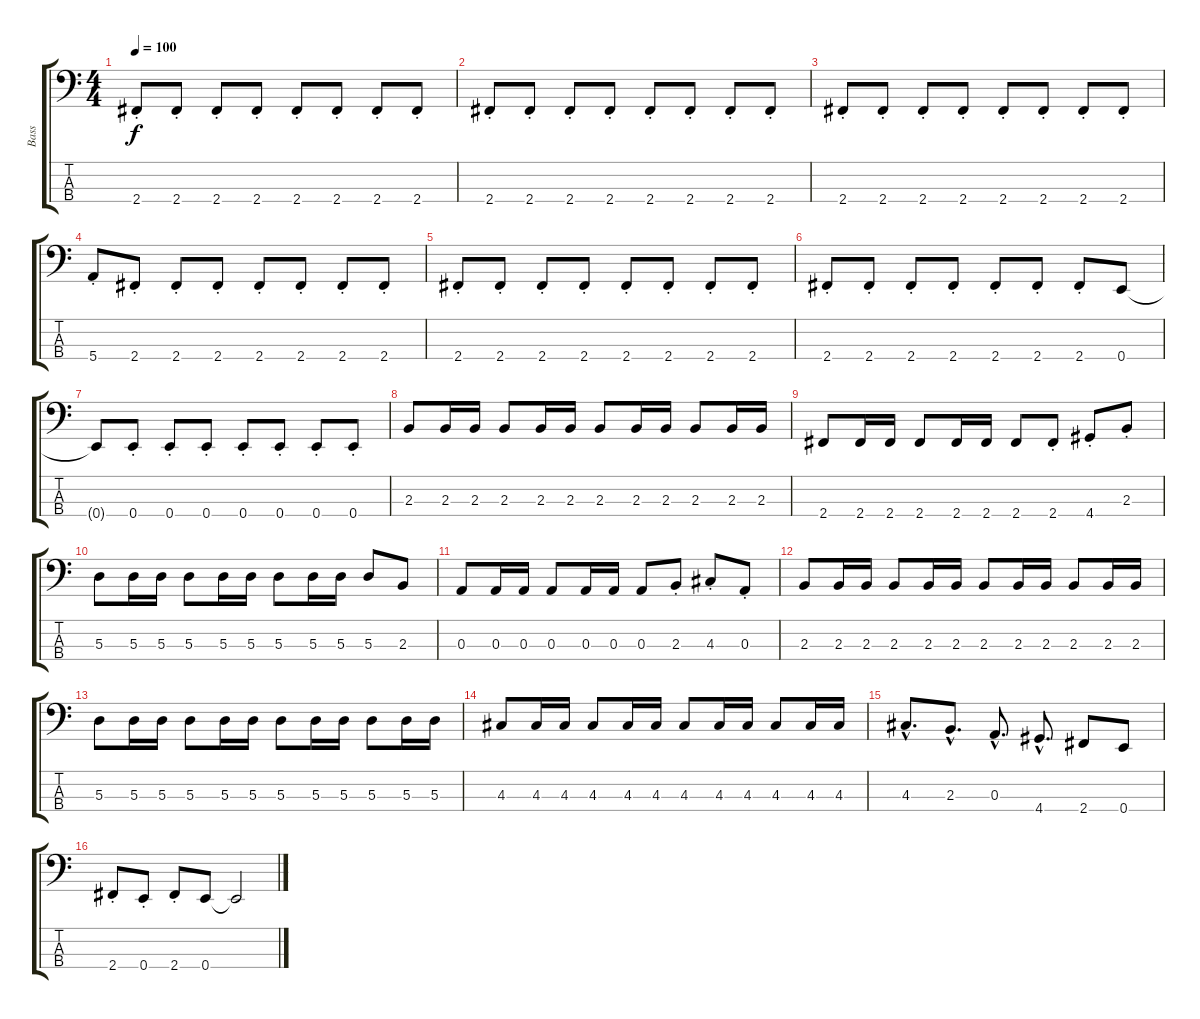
\track ("Bass" "Bass") {instrument electricbassfinger}
\staff {score tabs}
\tuning (G2 D2 A1 E1) {hide}
\ts (4 4)
\tempo 100
\clef f4
\ks c
2.4{st}.8{dy f} 2.4{st}.8 2.4{st}.8 2.4{st}.8 2.4{st}.8 2.4{st}.8 2.4{st}.8 2.4{st}.8 |
2.4{st}.8 2.4{st}.8 2.4{st}.8 2.4{st}.8 2.4{st}.8 2.4{st}.8 2.4{st}.8 2.4{st}.8 |
2.4{st}.8 2.4{st}.8 2.4{st}.8 2.4{st}.8 2.4{st}.8 2.4{st}.8 2.4{st}.8 2.4{st}.8 |
5.4{st}.8 2.4{st}.8 2.4{st}.8 2.4{st}.8 2.4{st}.8 2.4{st}.8 2.4{st}.8 2.4{st}.8 |
2.4{st}.8 2.4{st}.8 2.4{st}.8 2.4{st}.8 2.4{st}.8 2.4{st}.8 2.4{st}.8 2.4{st}.8 |
2.4{st}.8 2.4{st}.8 2.4{st}.8 2.4{st}.8 2.4{st}.8 2.4{st}.8 2.4{st}.8 0.4.8 |
0.4{t}.8 0.4{st}.8 0.4{st}.8 0.4{st}.8 0.4{st}.8 0.4{st}.8 0.4{st}.8 0.4{st}.8 |
2.3.8 2.3.16 2.3.16 2.3.8 2.3.16 2.3.16 2.3.8 2.3.16 2.3.16 2.3.8 2.3.16 2.3.16 |
2.4.8 2.4.16 2.4.16 2.4.8 2.4.16 2.4.16 2.4.8 2.4{st}.8 4.4{st}.8 2.3{st}.8 |
5.3.8 5.3.16 5.3.16 5.3.8 5.3.16 5.3.16 5.3.8 5.3.16 5.3.16 5.3.8 2.3.8 |
0.3.8 0.3.16 0.3.16 0.3.8 0.3.16 0.3.16 0.3.8 2.3{st}.8 4.3{st}.8 0.3{st}.8 |
2.3.8 2.3.16 2.3.16 2.3.8 2.3.16 2.3.16 2.3.8 2.3.16 2.3.16 2.3.8 2.3.16 2.3.16 |
5.3.8 5.3.16 5.3.16 5.3.8 5.3.16 5.3.16 5.3.8 5.3.16 5.3.16 5.3.8 5.3.16 5.3.16 |
4.3.8 4.3.16 4.3.16 4.3.8 4.3.16 4.3.16 4.3.8 4.3.16 4.3.16 4.3.8 4.3.16 4.3.16 |
4.3{hac}.8{d} 2.3{hac}.8{d} 0.3{hac}.8{d} 4.4{hac}.8{d} 2.4.8 0.4.8 |
2.4{st}.8 0.4{st}.8 2.4{st}.8 0.4.8 0.4{t}.2
